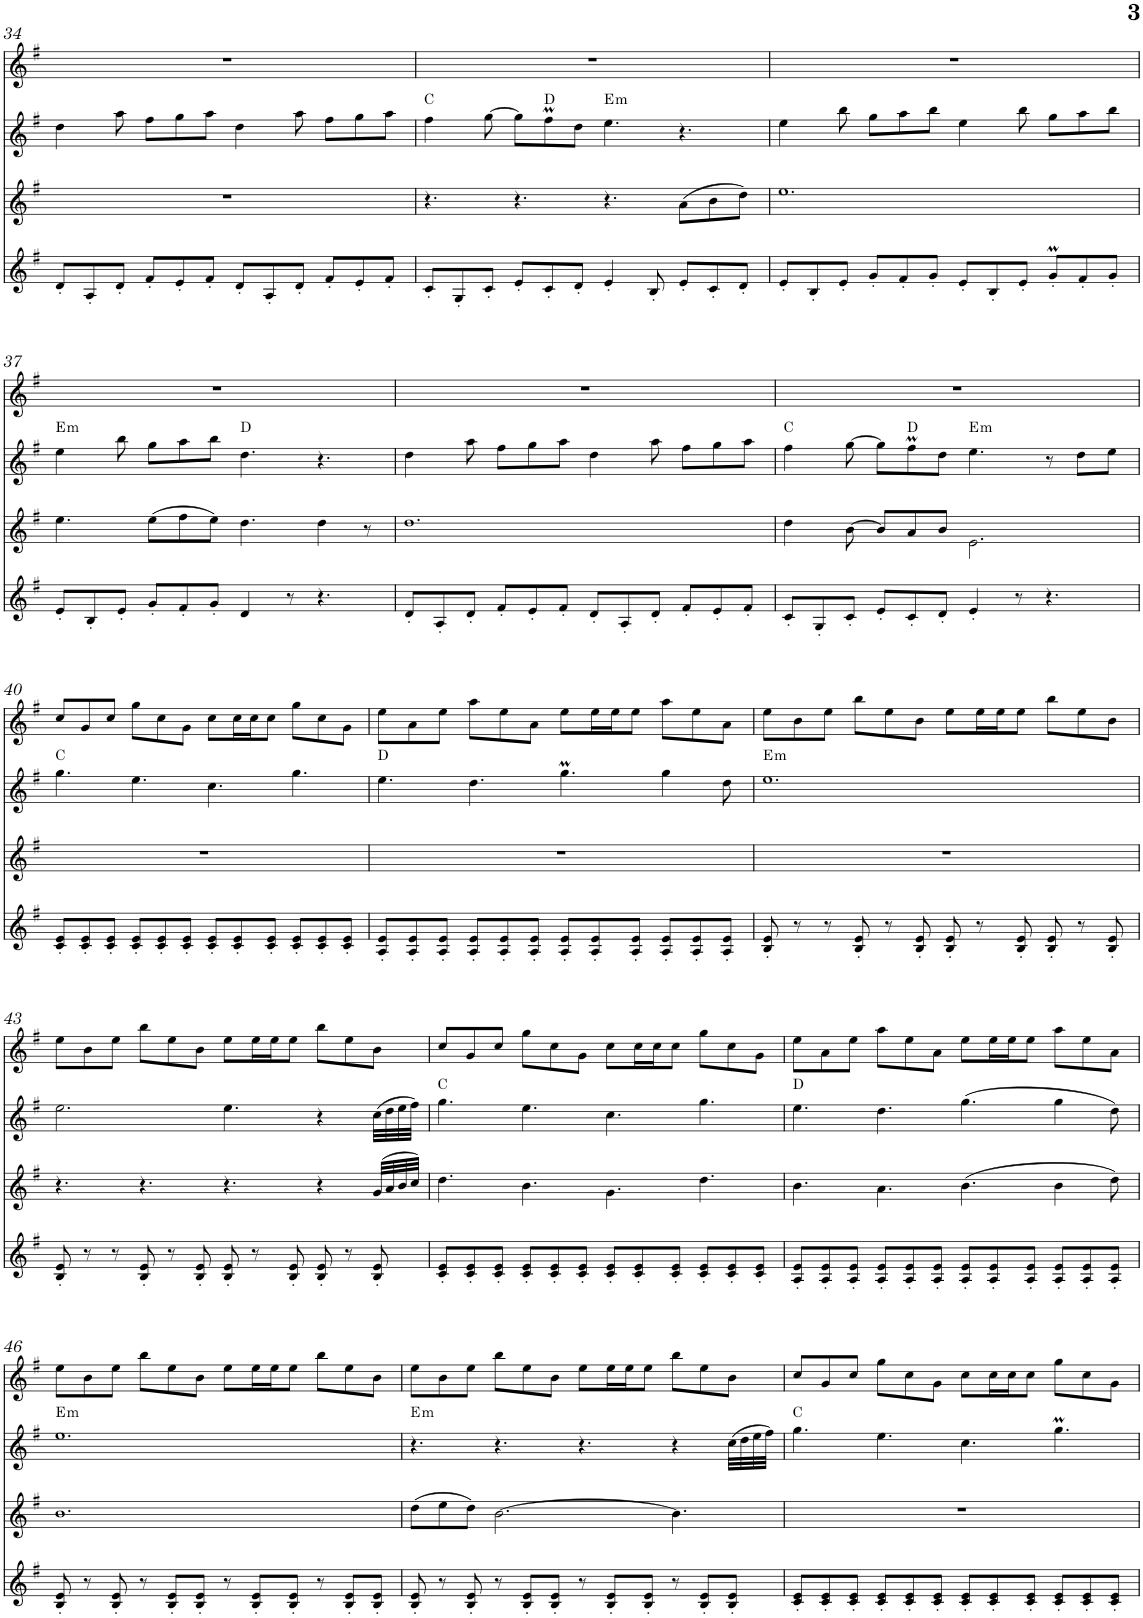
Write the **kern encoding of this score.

**kern	**kern	**kern	**harte	**kern
*part4	*part3	*part2	*part2	*part1
*staff4	*staff3	*staff2	*	*staff1
*I"Accompaniment 2	*I"Melody 2	*I"Melody 1	*	*I"Accompaniment 1
!!LO:PB:g=z
*clefG2	*clefG2	*clefG2	*	*clefG2
*k[f#]	*k[f#]	*k[f#]	*	*k[f#]
*M12/8	*M12/8	*M12/8	*	*M12/8
=34	=34	=34	=34	=34
8d'/L	1.r	4dd\	.	1.r
8A'/	.	.	.	.
8d'/J	.	8aa\	.	.
8f#'/L	.	8ff#\L	.	.
8e'/	.	8gg\	.	.
8f#'/J	.	8aa\J	.	.
8d'/L	.	4dd\	.	.
8A'/	.	.	.	.
8d'/J	.	8aa\	.	.
8f#'/L	.	8ff#\L	.	.
8e'/	.	8gg\	.	.
8f#'/J	.	8aa\J	.	.
=35	=35	=35	=35	=35
8c'/L	4.r	4ff#\	C:maj	1.r
8G'/	.	.	.	.
8c'/J	.	[>8gg\	.	.
8e'/L	4.r	8gg\L]	.	.
8c'/	.	8ff#m\	D:maj	.
8d'/J	.	8dd\J	.	.
!	!	!	!LO:H:kt=m	!
4e'/	4.r	4.ee\	E:min	.
8B'/	.	.	.	.
8e'/L	(>8a\L	4.r	.	.
8c'/	8b\	.	.	.
8d'/J	8dd\J)	.	.	.
=36	=36	=36	=36	=36
8e'/L	1.ee	4ee\	.	1.r
8B'/	.	.	.	.
8e'/J	.	8bb\	.	.
8g'/L	.	8gg\L	.	.
8f#'/	.	8aa\	.	.
8g'/J	.	8bb\J	.	.
8e'/L	.	4ee\	.	.
8B'/	.	.	.	.
8e'/J	.	8bb\	.	.
8gM'/L	.	8gg\L	.	.
8f#'/	.	8aa\	.	.
8g'/J	.	8bb\J	.	.
!!LO:LB:g=z
=37	=37	=37	=37	=37
!	!	!	!LO:H:kt=m	!
8e'/L	4.ee\	4ee\	E:min	1.r
8B'/	.	.	.	.
8e'/J	.	8bb\	.	.
8g'/L	(>8ee\L	8gg\L	.	.
8f#'/	8ff#\	8aa\	.	.
8g'/J	8ee\J)	8bb\J	.	.
4d/	4.dd\	4.dd\	D:maj	.
8r	.	.	.	.
4.r	4dd\	4.r	.	.
.	8r	.	.	.
=38	=38	=38	=38	=38
8d'/L	1.dd	4dd\	.	1.r
8A'/	.	.	.	.
8d'/J	.	8aa\	.	.
8f#'/L	.	8ff#\L	.	.
8e'/	.	8gg\	.	.
8f#'/J	.	8aa\J	.	.
8d'/L	.	4dd\	.	.
8A'/	.	.	.	.
8d'/J	.	8aa\	.	.
8f#'/L	.	8ff#\L	.	.
8e'/	.	8gg\	.	.
8f#'/J	.	8aa\J	.	.
=39	=39	=39	=39	=39
8c'/L	4dd\	4ff#\	C:maj	1.r
8G'/	.	.	.	.
8c'/J	[>8b\	[>8gg\	.	.
8e'/L	8b/L]	8gg\L]	.	.
8c'/	8a/	8ff#m\	D:maj	.
8d'/J	8b/J	8dd\J	.	.
!	!	!	!LO:H:kt=m	!
4e'/	2.e\	4.ee\	E:min	.
8r	.	.	.	.
4.r	.	8r	.	.
.	.	8dd\L	.	.
.	.	8ee\J	.	.
!!LO:LB:g=z
=40	=40	=40	=40	=40
8c/' 8e/'L	1.r	4.gg\	C:maj	8cc/L
8c/' 8e/'	.	.	.	8g/
8c/' 8e/'J	.	.	.	8cc/J
8c/' 8e/'L	.	4.ee\	.	8gg\L
8c/' 8e/'	.	.	.	8cc\
8c/' 8e/'J	.	.	.	8g\J
8c/' 8e/'L	.	4.cc\	.	8cc\L
8c/' 8e/'	.	.	.	16cc\L
.	.	.	.	16cc\J
8c/' 8e/'J	.	.	.	8cc\J
8c/' 8e/'L	.	4.gg\	.	8gg\L
8c/' 8e/'	.	.	.	8cc\
8c/' 8e/'J	.	.	.	8g\J
=41	=41	=41	=41	=41
8A/' 8e/'L	1.r	4.ee\	D:maj	8ee\L
8A/' 8e/'	.	.	.	8a\
8A/' 8e/'J	.	.	.	8ee\J
8A/' 8e/'L	.	4.dd\	.	8aa\L
8A/' 8e/'	.	.	.	8ee\
8A/' 8e/'J	.	.	.	8a\J
8A/' 8e/'L	.	4.ggM\	.	8ee\L
8A/' 8e/'	.	.	.	16ee\L
.	.	.	.	16ee\J
8A/' 8e/'J	.	.	.	8ee\J
8A/' 8e/'L	.	4gg\	.	8aa\L
8A/' 8e/'	.	.	.	8ee\
8A/' 8e/'J	.	8dd\	.	8a\J
=42	=42	=42	=42	=42
!	!	!	!LO:H:kt=m	!
8B/' 8e/'	1.r	1.ee	E:min	8ee\L
8r	.	.	.	8b\
8r	.	.	.	8ee\J
8B/' 8e/'	.	.	.	8bb\L
8r	.	.	.	8ee\
8B/' 8e/'	.	.	.	8b\J
8B/' 8e/'	.	.	.	8ee\L
8r	.	.	.	16ee\L
.	.	.	.	16ee\J
8B/' 8e/'	.	.	.	8ee\J
8B/' 8e/'	.	.	.	8bb\L
8r	.	.	.	8ee\
8B/' 8e/'	.	.	.	8b\J
!!LO:LB:g=z
=43	=43	=43	=43	=43
8B/' 8e/'	4.r	2.ee\	.	8ee\L
8r	.	.	.	8b\
8r	.	.	.	8ee\J
8B/' 8e/'	4.r	.	.	8bb\L
8r	.	.	.	8ee\
8B/' 8e/'	.	.	.	8b\J
8B/' 8e/'	4.r	4.ee\	.	8ee\L
8r	.	.	.	16ee\L
.	.	.	.	16ee\J
8B/' 8e/'	.	.	.	8ee\J
8B/' 8e/'	4r	4r	.	8bb\L
8r	.	.	.	8ee\
8B/' 8e/'	(>32g/LLL	(>32cc\LLL	.	8b\J
.	32a/	32dd\	.	.
.	32b/	32ee\	.	.
.	32cc/JJJ)	32ff#\JJJ)	.	.
=44	=44	=44	=44	=44
8c/' 8e/'L	4.dd\	4.gg\	C:maj	8cc/L
8c/' 8e/'	.	.	.	8g/
8c/' 8e/'J	.	.	.	8cc/J
8c/' 8e/'L	4.b\	4.ee\	.	8gg\L
8c/' 8e/'	.	.	.	8cc\
8c/' 8e/'J	.	.	.	8g\J
8c/' 8e/'L	4.g\	4.cc\	.	8cc\L
8c/' 8e/'	.	.	.	16cc\L
.	.	.	.	16cc\J
8c/' 8e/'J	.	.	.	8cc\J
8c/' 8e/'L	4.dd\	4.gg\	.	8gg\L
8c/' 8e/'	.	.	.	8cc\
8c/' 8e/'J	.	.	.	8g\J
=45	=45	=45	=45	=45
8A/' 8e/'L	4.b\	4.ee\	D:maj	8ee\L
8A/' 8e/'	.	.	.	8a\
8A/' 8e/'J	.	.	.	8ee\J
8A/' 8e/'L	4.a\	4.dd\	.	8aa\L
8A/' 8e/'	.	.	.	8ee\
8A/' 8e/'J	.	.	.	8a\J
8A/' 8e/'L	(4.b\	(4.gg\	.	8ee\L
8A/' 8e/'	.	.	.	16ee\L
.	.	.	.	16ee\J
8A/' 8e/'J	.	.	.	8ee\J
8A/' 8e/'L	4b\	4gg\	.	8aa\L
8A/' 8e/'	.	.	.	8ee\
8A/' 8e/'J	8dd\)	8dd\)	.	8a\J
!!LO:LB:g=z
=46	=46	=46	=46	=46
!	!	!	!LO:H:kt=m	!
8B/' 8e/'	1.b	1.ee	E:min	8ee\L
8r	.	.	.	8b\
8B/' 8e/'	.	.	.	8ee\J
8r	.	.	.	8bb\L
8B/' 8e/'L	.	.	.	8ee\
8B/' 8e/'J	.	.	.	8b\J
8r	.	.	.	8ee\L
8B/' 8e/'L	.	.	.	16ee\L
.	.	.	.	16ee\J
8B/' 8e/'J	.	.	.	8ee\J
8r	.	.	.	8bb\L
8B/' 8e/'L	.	.	.	8ee\
8B/' 8e/'J	.	.	.	8b\J
=47	=47	=47	=47	=47
!	!	!	!LO:H:kt=m	!
8B/' 8e/'	(>8dd\L	4.r	E:min	8ee\L
8r	8ee\	.	.	8b\
8B/' 8e/'	8dd\J)	.	.	8ee\J
8r	[>2.b\	4.r	.	8bb\L
8B/' 8e/'L	.	.	.	8ee\
8B/' 8e/'J	.	.	.	8b\J
8r	.	4.r	.	8ee\L
8B/' 8e/'L	.	.	.	16ee\L
.	.	.	.	16ee\J
8B/' 8e/'J	.	.	.	8ee\J
8r	4.b\]	4r	.	8bb\L
8B/' 8e/'L	.	.	.	8ee\
8B/' 8e/'J	.	(>32cc\LLL	.	8b\J
.	.	32dd\	.	.
.	.	32ee\	.	.
.	.	32ff#\JJJ)	.	.
=48	=48	=48	=48	=48
8c/' 8e/'L	1.r	4.gg\	C:maj	8cc/L
8c/' 8e/'	.	.	.	8g/
8c/' 8e/'J	.	.	.	8cc/J
8c/' 8e/'L	.	4.ee\	.	8gg\L
8c/' 8e/'	.	.	.	8cc\
8c/' 8e/'J	.	.	.	8g\J
8c/' 8e/'L	.	4.cc\	.	8cc\L
8c/' 8e/'	.	.	.	16cc\L
.	.	.	.	16cc\J
8c/' 8e/'J	.	.	.	8cc\J
8c/' 8e/'L	.	4.ggM\	.	8gg\L
8c/' 8e/'	.	.	.	8cc\
8c/' 8e/'J	.	.	.	8g\J
=	=	=	=	=
*-	*-	*-	*-	*-
